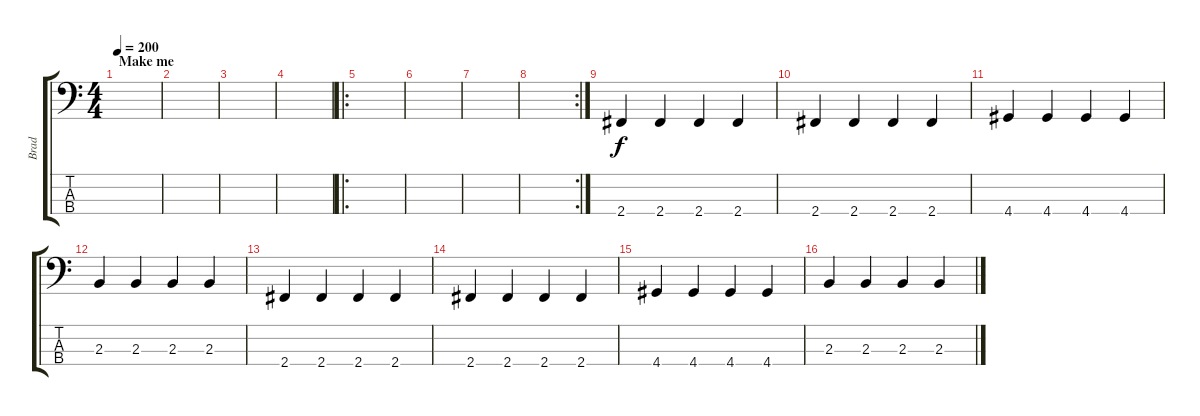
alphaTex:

\track ("Brad" "Brad") {instrument electricbasspick}
\staff {score tabs}
\tuning (G2 D2 A1 E1) {hide}
\ts (4 4)
\section ("" "Make me")
\tempo 200
\clef f4
\ks c
|
|
|
|
\ro
|
|
|
\rc 2
|
2.4.4 2.4.4 2.4.4 2.4.4 |
2.4.4 2.4.4 2.4.4 2.4.4 |
4.4.4 4.4.4 4.4.4 4.4.4 |
2.3.4 2.3.4 2.3.4 2.3.4 |
2.4.4 2.4.4 2.4.4 2.4.4 |
2.4.4 2.4.4 2.4.4 2.4.4 |
4.4.4 4.4.4 4.4.4 4.4.4 |
2.3.4 2.3.4 2.3.4 2.3.4
